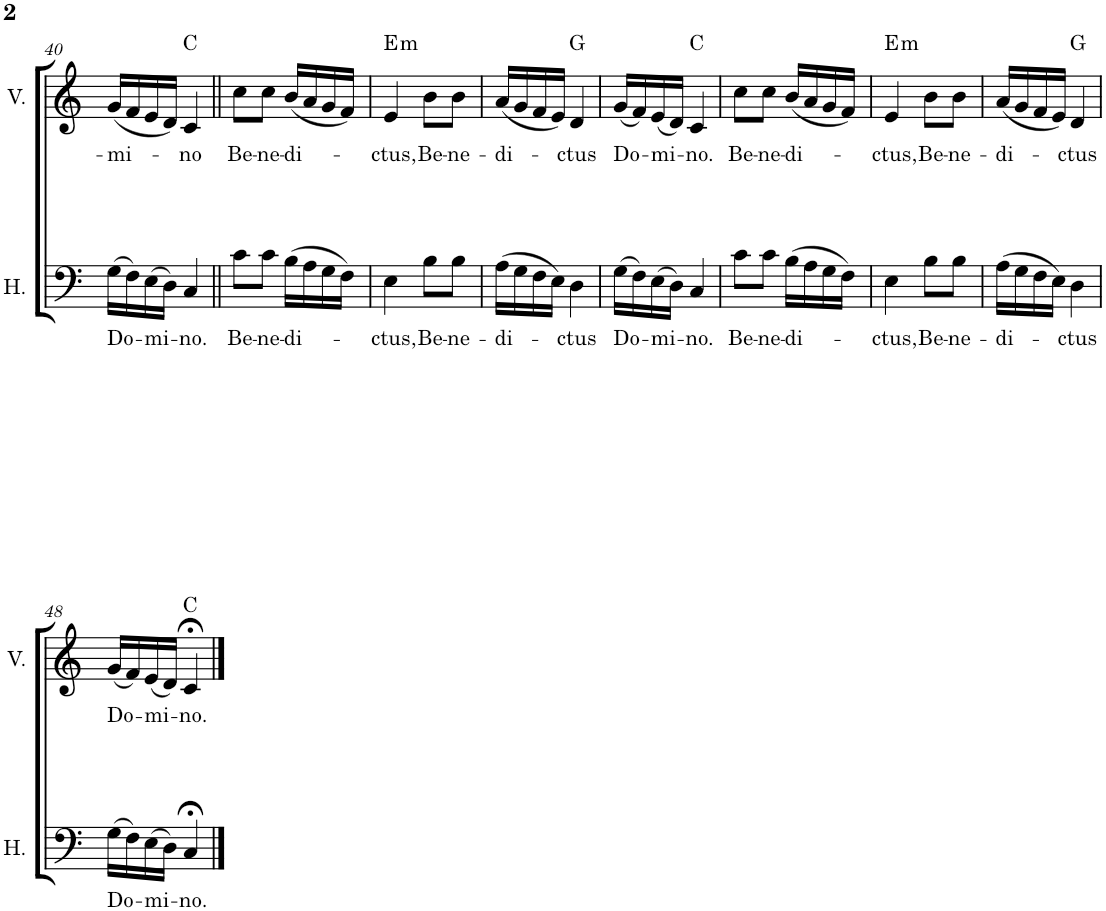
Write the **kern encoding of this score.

**kern	**text	**kern	**text	**harte
*part2	*part2	*part1	*part1	*part1
*staff2	*staff2	*staff1	*staff1	*
*I"Hombres	*	*I"Mujeres	*	*
*I'H.	*	*	*	*
!!LO:PB:g=z
*clefF4	*	*clefG2	*	*
*k[]	*	*k[]	*	*
*M2/4	*	*M2/4	*	*
=40	=40	=40	=40	=40
!	!LO:LY:b	!	!LO:LY:b	!
(16G\LL	Do-	(16g/LL	-mi-	.
16F\)	.	16f/	.	.
!	!LO:LY:b	!	!	!
(16E\	-mi-	16e/	.	.
16D\JJ)	.	16d/JJ)	.	.
!	!LO:LY:b	!	!LO:LY:b	!
4C/	-no.	4c/	-no	C:maj
=41||	=41||	=41||	=41||	=41||
!	!LO:LY:b	!	!LO:LY:b	!
8c\L	Be-	8cc\L	Be-	.
!	!LO:LY:b	!	!LO:LY:b	!
8c\J	-ne-	8cc\J	-ne-	.
!	!LO:LY:b	!	!LO:LY:b	!
(16B\LL	-di-	(16b/LL	-di-	.
16A\	.	16a/	.	.
16G\	.	16g/	.	.
16F\JJ)	.	16f/JJ)	.	.
=42	=42	=42	=42	=42
!	!LO:LY:b	!	!LO:LY:b	!LO:H:kt=m
4E\	-ctus,	4e/	-ctus,	E:min
!	!LO:LY:b	!	!LO:LY:b	!
8B\L	Be-	8b\L	Be-	.
!	!LO:LY:b	!	!LO:LY:b	!
8B\J	-ne-	8b\J	-ne-	.
=43	=43	=43	=43	=43
!	!LO:LY:b	!	!LO:LY:b	!
(16A\LL	-di-	(16a/LL	-di-	.
16G\	.	16g/	.	.
16F\	.	16f/	.	.
16E\JJ)	.	16e/JJ)	.	.
!	!LO:LY:b	!	!LO:LY:b	!
4D\	-ctus	4d/	-ctus	G:maj
=44	=44	=44	=44	=44
!	!LO:LY:b	!	!LO:LY:b	!
(16G\LL	Do-	(16g/LL	Do-	.
16F\)	.	16f/)	.	.
!	!LO:LY:b	!	!LO:LY:b	!
(16E\	-mi-	(16e/	-mi-	.
16D\JJ)	.	16d/JJ)	.	.
!	!LO:LY:b	!	!LO:LY:b	!
4C/	-no.	4c/	-no.	C:maj
=45	=45	=45	=45	=45
!	!LO:LY:b	!	!LO:LY:b	!
8c\L	Be-	8cc\L	Be-	.
!	!LO:LY:b	!	!LO:LY:b	!
8c\J	-ne-	8cc\J	-ne-	.
!	!LO:LY:b	!	!LO:LY:b	!
(16B\LL	-di-	(16b/LL	-di-	.
16A\	.	16a/	.	.
16G\	.	16g/	.	.
16F\JJ)	.	16f/JJ)	.	.
=46	=46	=46	=46	=46
!	!LO:LY:b	!	!LO:LY:b	!LO:H:kt=m
4E\	-ctus,	4e/	-ctus,	E:min
!	!LO:LY:b	!	!LO:LY:b	!
8B\L	Be-	8b\L	Be-	.
!	!LO:LY:b	!	!LO:LY:b	!
8B\J	-ne-	8b\J	-ne-	.
=47	=47	=47	=47	=47
!	!LO:LY:b	!	!LO:LY:b	!
(16A\LL	-di-	(16a/LL	-di-	.
16G\	.	16g/	.	.
16F\	.	16f/	.	.
16E\JJ)	.	16e/JJ)	.	.
!	!LO:LY:b	!	!LO:LY:b	!
4D\	-ctus	4d/	-ctus	G:maj
!!LO:LB:g=z
=48	=48	=48	=48	=48
!	!LO:LY:b	!	!LO:LY:b	!
(16G\LL	Do-	(16g/LL	Do-	.
16F\)	.	16f/)	.	.
!	!LO:LY:b	!	!LO:LY:b	!
(16E\	-mi-	(16e/	-mi-	.
16D\JJ)	.	16d/JJ)	.	.
!	!LO:LY:b	!	!LO:LY:b	!
4C;</	-no.	4c;</	-no.	C:maj
==	==	==	==	==
*-	*-	*-	*-	*-
